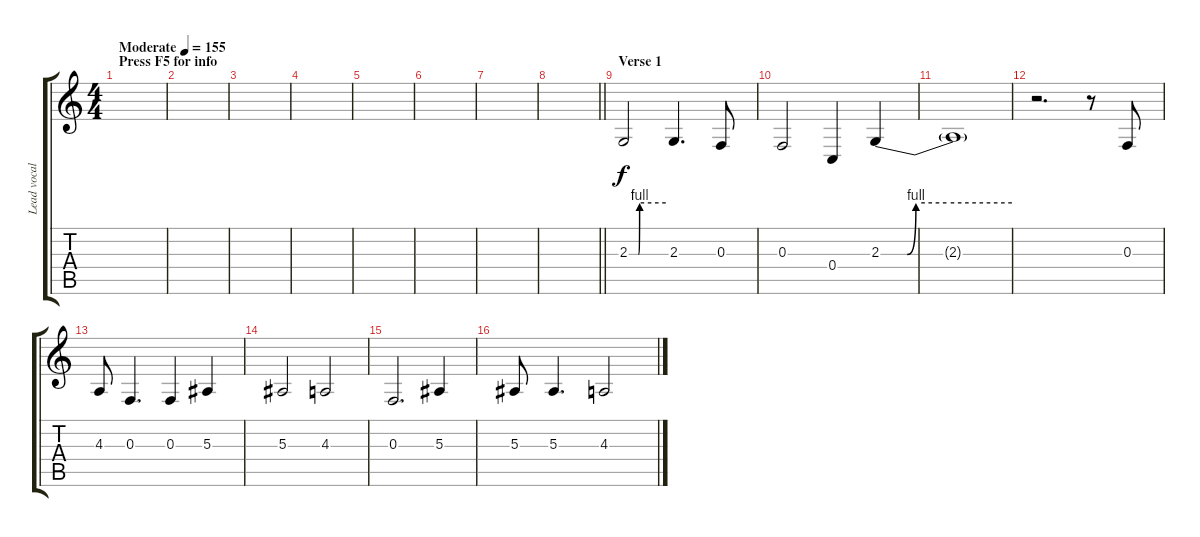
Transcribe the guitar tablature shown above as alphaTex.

\track ("Lead vocal" "Lead vocal") {instrument frenchhorn}
\staff {score tabs}
\tuning (D4 A3 F3 C3 G2 D2) {hide}
\ts (4 4)
\section ("" "Press F5 for info")
\tempo (155 "Moderate")
\clef g2
\ks c
|
|
|
|
|
|
|
\barLineRight lightlight
|
\section ("" "Verse 1")
2.3{be (custom 0 0 15 0 17 4 60 4)}.2 2.3.4{d} 0.3.8 |
0.3.2 0.4.4 2.3{be (custom 0 0 12 0 16 4 30 4 60 4)}.4 |
2.3{t}.1 |
r.2{d} r.8 0.3.8 |
4.3.8 0.3.4{d} 0.3.4 5.3.4 |
5.3.2 4.3.2 |
0.3.2{d} 5.3.4 |
5.3.8 5.3.4{d} 4.3.2
